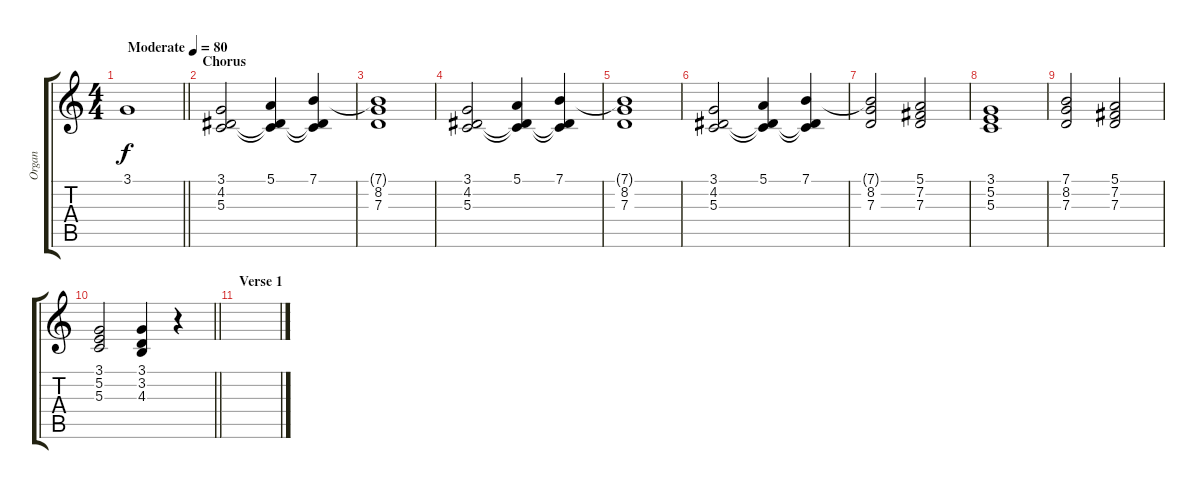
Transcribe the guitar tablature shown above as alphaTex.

\track ("Organ" "Organ") {instrument percussiveorgan}
\staff {score tabs}
\tuning (E4 B3 G3 D3 A2 E2) {hide}
\ts (4 4)
\tempo (80 "Moderate")
\clef g2
\barLineRight lightlight
\ks c
3.1.1{dy f instrument percussiveorgan} |
\section ("" "Chorus")
(3.1 4.2 5.3).2 (5.1 4.2{t} 5.3{t}).4 (7.1 4.2{t} 5.3{t}).4 |
(7.1{t} 8.2 7.3).1 |
(3.1 4.2 5.3).2 (5.1 4.2{t} 5.3{t}).4 (7.1 4.2{t} 5.3{t}).4 |
(7.1{t} 8.2 7.3).1 |
(3.1 4.2 5.3).2 (5.1 4.2{t} 5.3{t}).4 (7.1 4.2{t} 5.3{t}).4 |
(7.1{t} 8.2 7.3).2 (5.1 7.2 7.3).2 |
(3.1 5.2 5.3).1 |
(7.1 8.2 7.3).2 (5.1 7.2 7.3).2 |
\barLineRight lightlight
(3.1 5.2 5.3).2 (3.1 3.2 4.3).4 r.4 |
\section ("" "Verse 1")
